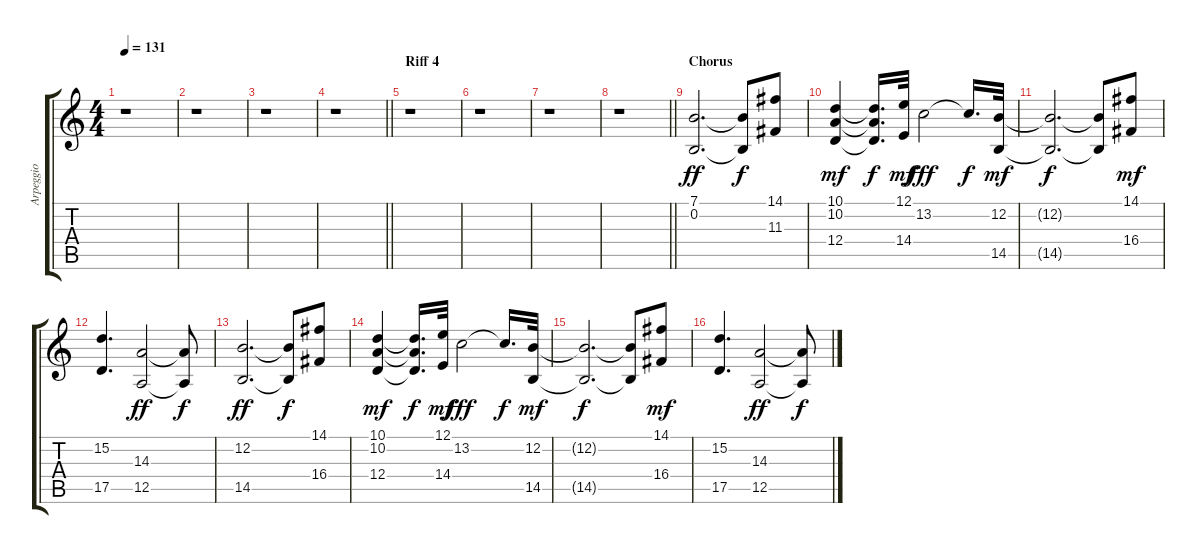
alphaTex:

\track ("Arpeggio" "Arpeggio") {instrument pad1newage}
\staff {score tabs}
\tuning (E4 B3 G3 D3 A2 E2) {hide}
\ts (4 4)
\tempo 131
\clef g2
\ks c
r.1{dy f} |
r.1 |
r.1 |
\barLineRight lightlight
r.1 |
\section ("" "Riff 4")
r.1 |
r.1 |
r.1 |
\barLineRight lightlight
r.1 |
\section ("" "Chorus")
(7.1 0.2).2{d dy ff} (7.1{t} 0.2{t}).8{dy f} (14.1 11.3).8 |
(10.1 10.2 12.4).4{dy mf} (10.1{t} 10.2{t} 12.4{t}).16{d dy f} (12.1 14.4).32{dy mf} 13.2.2{dy fff} 13.2{t}.16{d dy f} (12.2 14.5).32{dy mf} |
(12.2{t} 14.5{t}).2{d dy f} (12.2{t} 14.5{t}).8 (14.1 16.4).8{dy mf} |
(15.2 17.5).4{d} (14.3 12.5).2{dy ff} (14.3{t} 12.5{t}).8{dy f} |
(12.2 14.5).2{d dy ff} (12.2{t} 14.5{t}).8{dy f} (14.1 16.4).8 |
(10.1 10.2 12.4).4{dy mf} (10.1{t} 10.2{t} 12.4{t}).16{d dy f} (12.1 14.4).32{dy mf} 13.2.2{dy fff} 13.2{t}.16{d dy f} (12.2 14.5).32{dy mf} |
(12.2{t} 14.5{t}).2{d dy f} (12.2{t} 14.5{t}).8 (14.1 16.4).8{dy mf} |
(15.2 17.5).4{d} (14.3 12.5).2{dy ff} (14.3{t} 12.5{t}).8{dy f}
